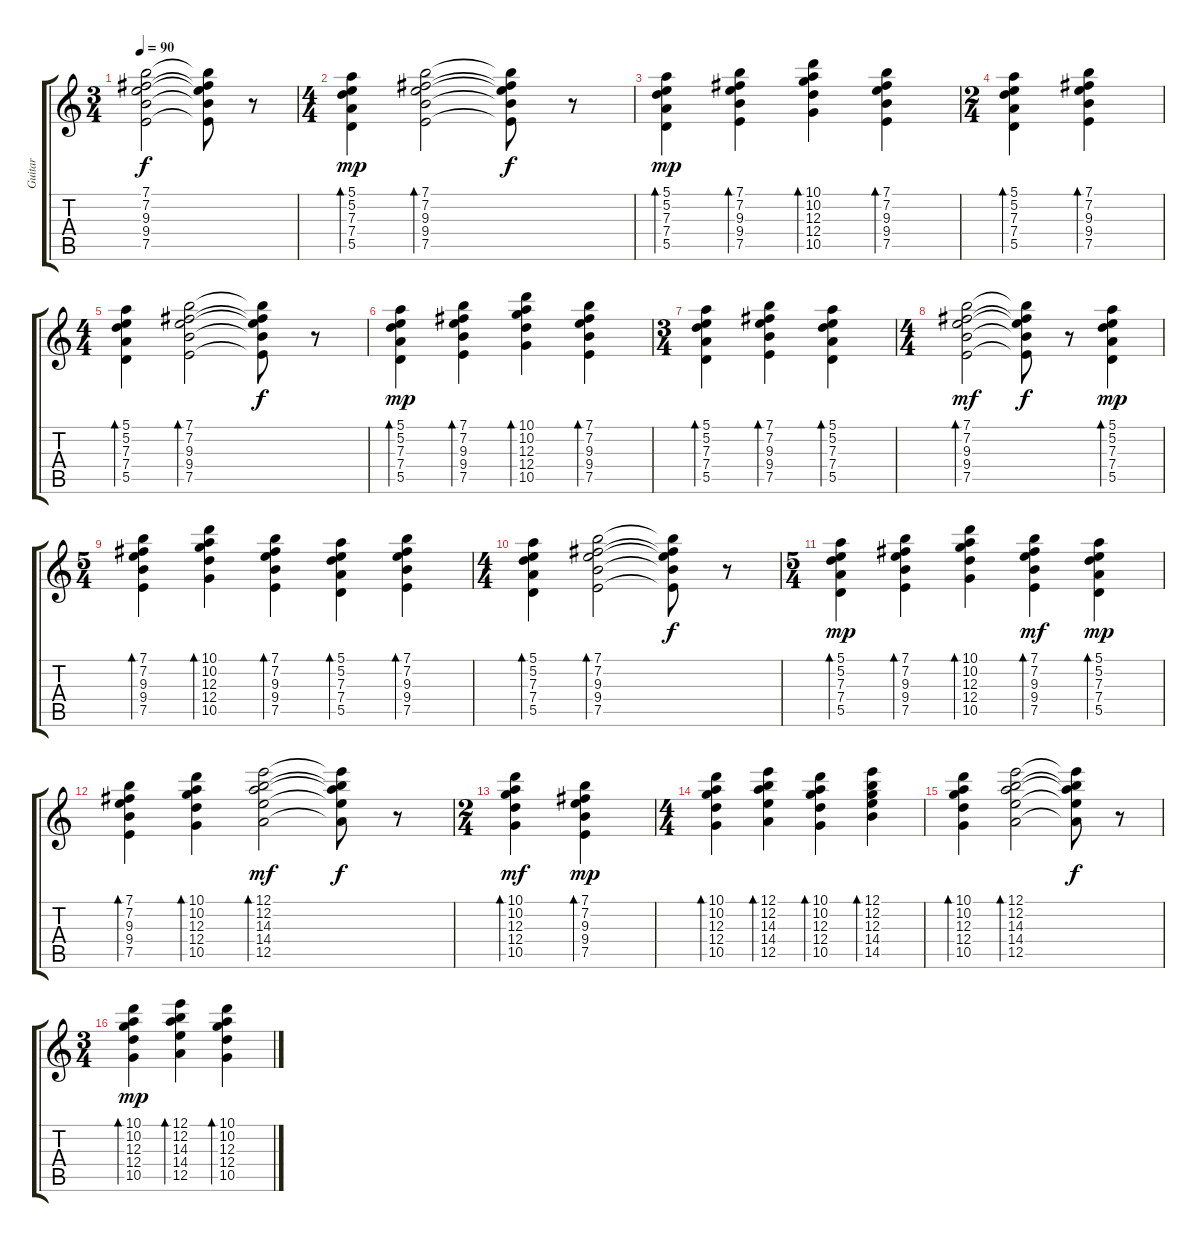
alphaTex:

\track ("Guitar" "Guitar") {instrument acousticguitarsteel}
\staff {score tabs}
\tuning (E4 B3 G3 D3 A2 E2) {hide}
\ts (3 4)
\tempo 90
\clef g2
\ks c
(7.1{t} 7.2{t} 9.3{t} 9.4{t} 7.5{t}).2{dy f} (7.1{t} 7.2{t} 9.3{t} 9.4{t} 7.5{t}).8 r.8 |
\ts (4 4)
(5.1 5.2 7.3 7.4 5.5).4{bd 120 dy mp} (7.1 7.2 9.3 9.4 7.5).2{bd 120} (7.1{t} 7.2{t} 9.3{t} 9.4{t} 7.5{t}).8{dy f} r.8 |
(5.1 5.2 7.3 7.4 5.5).4{bd 120 dy mp} (7.1 7.2 9.3 9.4 7.5).4{bd 120} (10.1 10.2 12.3 12.4 10.5).4{bd 120} (7.1 7.2 9.3 9.4 7.5).4{bd 120} |
\ts (2 4)
(5.1 5.2 7.3 7.4 5.5).4{bd 120} (7.1 7.2 9.3 9.4 7.5).4{bd 120} |
\ts (4 4)
(5.1 5.2 7.3 7.4 5.5).4{bd 120} (7.1 7.2 9.3 9.4 7.5).2{bd 120} (7.1{t} 7.2{t} 9.3{t} 9.4{t} 7.5{t}).8{dy f} r.8 |
(5.1 5.2 7.3 7.4 5.5).4{bd 120 dy mp} (7.1 7.2 9.3 9.4 7.5).4{bd 120} (10.1 10.2 12.3 12.4 10.5).4{bd 120} (7.1 7.2 9.3 9.4 7.5).4{bd 120} |
\ts (3 4)
(5.1 5.2 7.3 7.4 5.5).4{bd 120} (7.1 7.2 9.3 9.4 7.5).4{bd 120} (5.1 5.2 7.3 7.4 5.5).4{bd 120} |
\ts (4 4)
(7.1 7.2 9.3 9.4 7.5).2{bd 120 dy mf} (7.1{t} 7.2{t} 9.3{t} 9.4{t} 7.5{t}).8{dy f} r.8 (5.1 5.2 7.3 7.4 5.5).4{bd 120 dy mp} |
\ts (5 4)
(7.1 7.2 9.3 9.4 7.5).4{bd 120} (10.1 10.2 12.3 12.4 10.5).4{bd 120} (7.1 7.2 9.3 9.4 7.5).4{bd 120} (5.1 5.2 7.3 7.4 5.5).4{bd 120} (7.1 7.2 9.3 9.4 7.5).4{bd 120} |
\ts (4 4)
(5.1 5.2 7.3 7.4 5.5).4{bd 120} (7.1 7.2 9.3 9.4 7.5).2{bd 120} (7.1{t} 7.2{t} 9.3{t} 9.4{t} 7.5{t}).8{dy f} r.8 |
\ts (5 4)
(5.1 5.2 7.3 7.4 5.5).4{bd 120 dy mp} (7.1 7.2 9.3 9.4 7.5).4{bd 120} (10.1 10.2 12.3 12.4 10.5).4{bd 120} (7.1 7.2 9.3 9.4 7.5).4{bd 120 dy mf} (5.1 5.2 7.3 7.4 5.5).4{bd 120 dy mp} |
(7.1 7.2 9.3 9.4 7.5).4{bd 120} (10.1 10.2 12.3 12.4 10.5).4{bd 120} (12.1 12.2 14.3 14.4 12.5).2{bd 120 dy mf} (12.1{t} 12.2{t} 14.3{t} 14.4{t} 12.5{t}).8{dy f} r.8 |
\ts (2 4)
(10.1 10.2 12.3 12.4 10.5).4{bd 120 dy mf} (7.1 7.2 9.3 9.4 7.5).4{bd 120 dy mp} |
\ts (4 4)
(10.1 10.2 12.3 12.4 10.5).4{bd 120} (12.1 12.2 14.3 14.4 12.5).4{bd 120} (10.1 10.2 12.3 12.4 10.5).4{bd 120} (12.1 12.2 12.3 14.4 14.5).4{bd 120} |
(10.1 10.2 12.3 12.4 10.5).4{bd 120} (12.1 12.2 14.3 14.4 12.5).2{bd 120} (12.1{t} 12.2{t} 14.3{t} 14.4{t} 12.5{t}).8{dy f} r.8 |
\ts (3 4)
(10.1 10.2 12.3 12.4 10.5).4{bd 120 dy mp} (12.1 12.2 14.3 14.4 12.5).4{bd 120} (10.1 10.2 12.3 12.4 10.5).4{bd 120}
